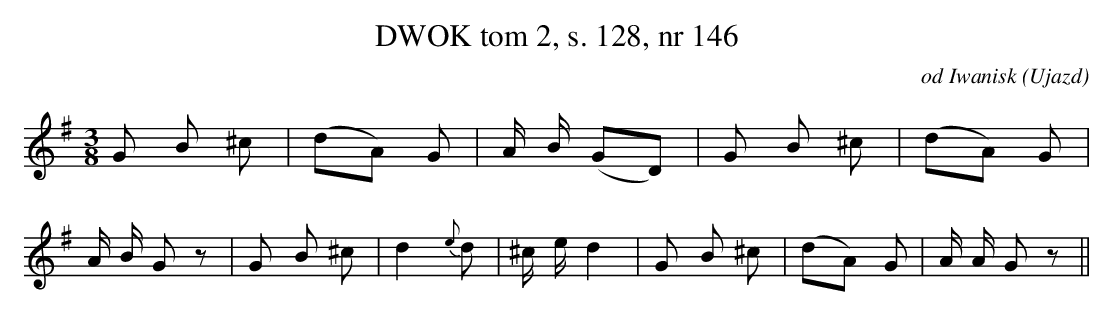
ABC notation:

X:1
T: DWOK tom 2, s. 128, nr 146
O: od Iwanisk (Ujazd)
L: 1/16
M: 3/8
K: G
G2 B2  ^c2 |\
(d2A2) G2 |\
A B (G2D2)|\
G2 B2 ^c2 |\
(d2A2) G2 |
A B G2 z2 |\
G2 B2 ^c2 |\
d4 {e}d2 |\
^c e d4 |\
G2 B2 ^c2 |\
(d2A2) G2 |\
A A G2 z2 ||
